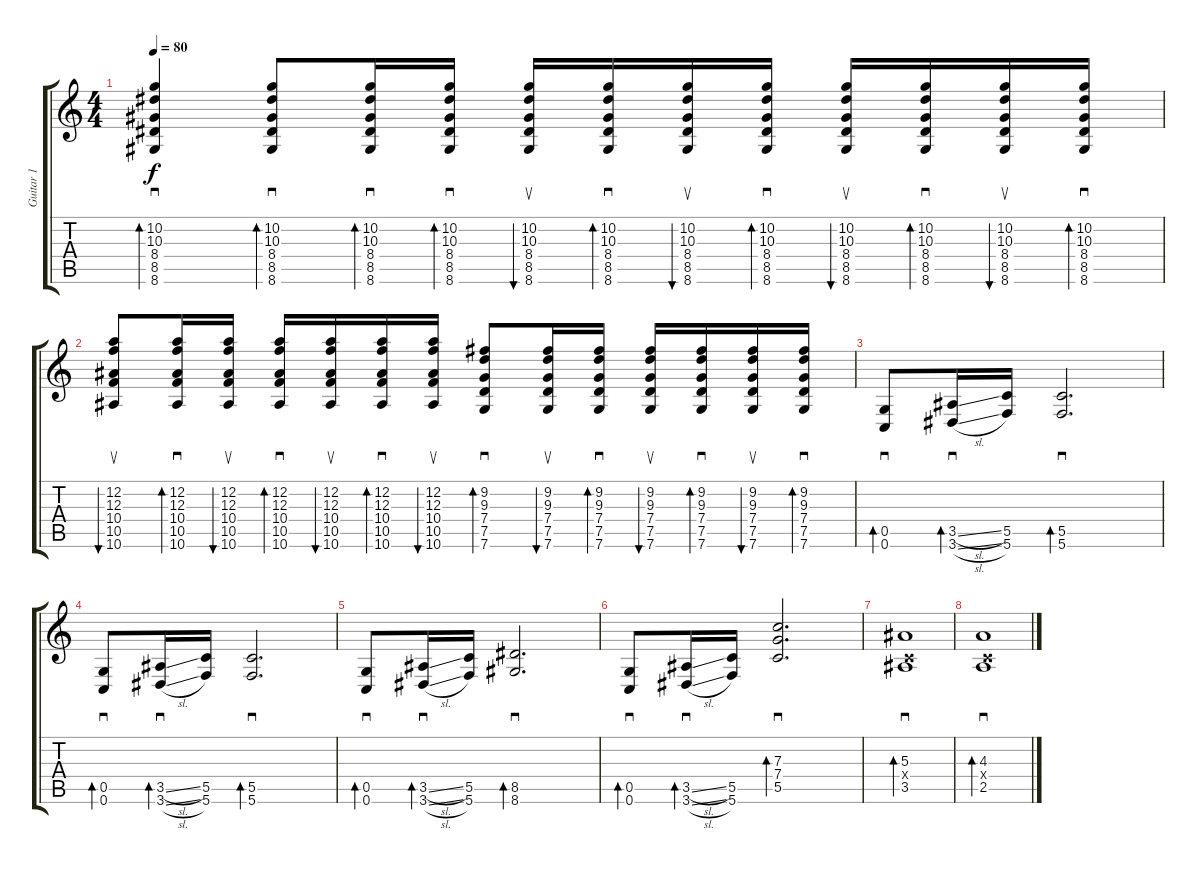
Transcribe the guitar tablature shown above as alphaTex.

\track ("Guitar 1" "Guitar 1") {instrument acousticguitarsteel}
\staff {score tabs}
\tuning (D4 A3 F3 C3 G2 C2) {hide}
\ts (4 4)
\tempo 80
\clef g2
\ks c
(10.2 10.3 8.4 8.5 8.6).4{sd bd 60 dy f} (10.2 10.3 8.4 8.5 8.6).8{sd bd 60} (10.2 10.3 8.4 8.5 8.6).16{sd bd 60} (10.2 10.3 8.4 8.5 8.6).16{sd bd 60} (10.2 10.3 8.4 8.5 8.6).16{su bu 60} (10.2 10.3 8.4 8.5 8.6).16{sd bd 60} (10.2 10.3 8.4 8.5 8.6).16{su bu 60} (10.2 10.3 8.4 8.5 8.6).16{sd bd 60} (10.2 10.3 8.4 8.5 8.6).16{su bu 60} (10.2 10.3 8.4 8.5 8.6).16{sd bd 60} (10.2 10.3 8.4 8.5 8.6).16{su bu 60} (10.2 10.3 8.4 8.5 8.6).16{sd bd 60} |
(12.2 12.3 10.4 10.5 10.6).8{su bu 60} (12.2 12.3 10.4 10.5 10.6).16{sd bd 60} (12.2 12.3 10.4 10.5 10.6).16{su bu 60} (12.2 12.3 10.4 10.5 10.6).16{sd bd 60} (12.2 12.3 10.4 10.5 10.6).16{su bu 60} (12.2 12.3 10.4 10.5 10.6).16{sd bd 60} (12.2 12.3 10.4 10.5 10.6).16{su bu 60} (9.2 9.3 7.4 7.5 7.6).8{sd bd 60} (9.2 9.3 7.4 7.5 7.6).16{su bu 60} (9.2 9.3 7.4 7.5 7.6).16{sd bd 60} (9.2 9.3 7.4 7.5 7.6).16{su bu 60} (9.2 9.3 7.4 7.5 7.6).16{sd bd 60} (9.2 9.3 7.4 7.5 7.6).16{su bu 60} (9.2 9.3 7.4 7.5 7.6).16{sd bd 60} |
(0.5 0.6).8{sd bd 60} (3.5{sl} 3.6{sl}).16{sd bd 60} (5.5 5.6).16 (5.5 5.6).2{d sd bd 60} |
(0.5 0.6).8{sd bd 60} (3.5{sl} 3.6{sl}).16{sd bd 60} (5.5 5.6).16 (5.5 5.6).2{d sd bd 60} |
(0.5 0.6).8{sd bd 60} (3.5{sl} 3.6{sl}).16{sd bd 60} (5.5 5.6).16 (8.5 8.6).2{d sd bd 60} |
(0.5 0.6).8{sd bd 60} (3.5{sl} 3.6{sl}).16{sd bd 60} (5.5 5.6).16 (7.3 7.4 5.5).2{d sd bd 60} |
(5.3 0.4{x} 3.5).1{sd bd 60} |
(4.3 0.4{x} 2.5).1{sd bd 60}
